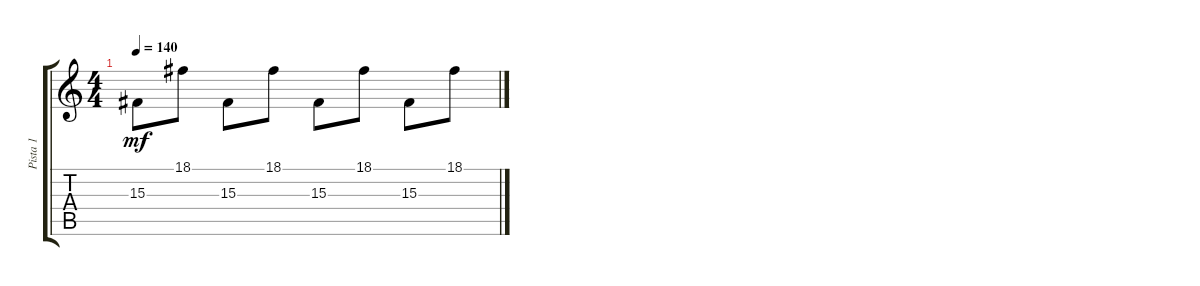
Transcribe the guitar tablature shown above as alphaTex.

\track ("Pista 1" "Pista 1") {instrument fiddle}
\staff {score tabs}
\tuning (C4 G3 Eb3 Bb2 F2 C2) {hide}
\ts (4 4)
\tempo 140
\clef g2
\ks c
15.3.8{dy mf} 18.1.8 15.3.8 18.1.8 15.3.8 18.1.8 15.3.8 18.1.8
